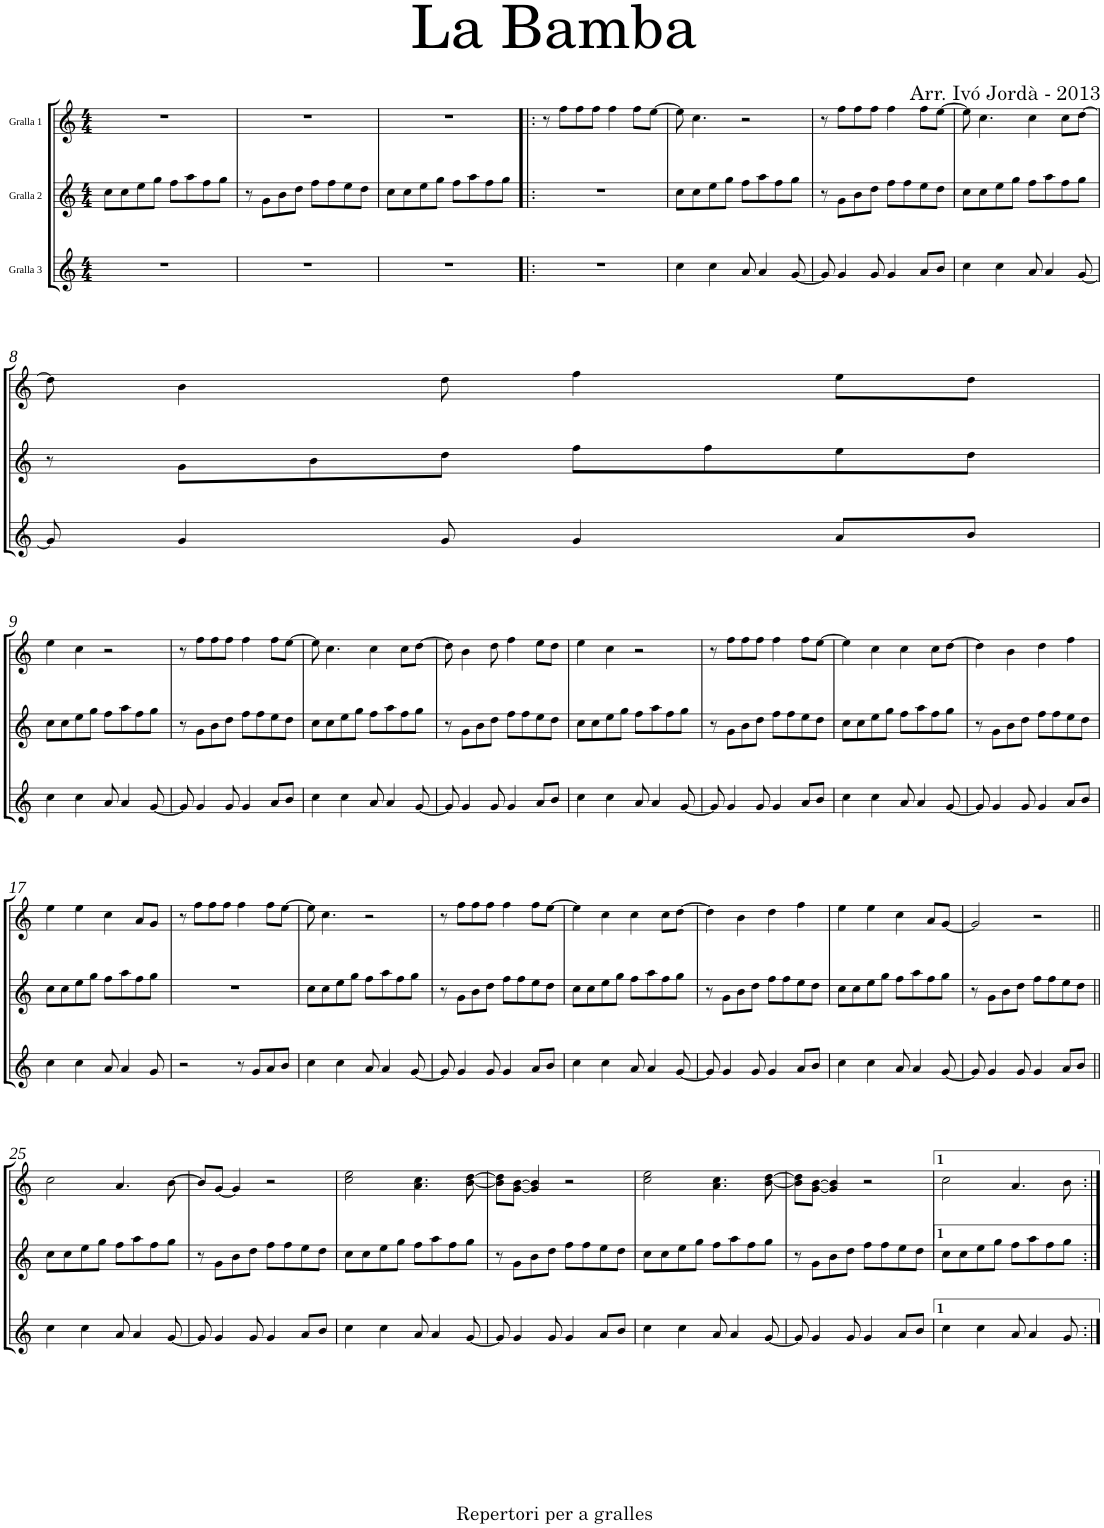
**kern	**kern	**kern
*part3	*part2	*part1
*staff3	*staff2	*staff1
*I"Gralla 3	*I"Gralla 2	*I"Gralla 1
*clefG2	*clefG2	*clefG2
*k[]	*k[]	*k[]
*M4/4	*M4/4	*M4/4
=1	=1	=1
1r	8cc\L	1r
.	8cc\	.
.	8ee\	.
.	8gg\J	.
.	8ff\L	.
.	8aa\	.
.	8ff\	.
.	8gg\J	.
=2	=2	=2
1r	8r	1r
.	8g\L	.
.	8b\	.
.	8dd\J	.
.	8ff\L	.
.	8ff\	.
.	8ee\	.
.	8dd\J	.
=3	=3	=3
1r	8cc\L	1r
.	8cc\	.
.	8ee\	.
.	8gg\J	.
.	8ff\L	.
.	8aa\	.
.	8ff\	.
.	8gg\J	.
=4!|:	=4!|:	=4!|:
1r	1r	8r
.	.	8ff\L
.	.	8ff\
.	.	8ff\J
.	.	4ff\
.	.	8ff\L
.	.	[8ee\J
=5	=5	=5
4cc\	8cc\L	8ee\]
.	8cc\	4.cc\
4cc\	8ee\	.
.	8gg\J	.
8a/	8ff\L	2r
4a/	8aa\	.
.	8ff\	.
[8g/	8gg\J	.
=6	=6	=6
8g/]	8r	8r
4g/	8g\L	8ff\L
.	8b\	8ff\
8g/	8dd\J	8ff\J
4g/	8ff\L	4ff\
.	8ff\	.
8a/L	8ee\	8ff\L
8b/J	8dd\J	[8ee\J
=7	=7	=7
4cc\	8cc\L	8ee\]
.	8cc\	4.cc\
4cc\	8ee\	.
.	8gg\J	.
8a/	8ff\L	4cc\
4a/	8aa\	.
.	8ff\	8cc\L
[8g/	8gg\J	[8dd\J
!!LO:LB:g=z
=8	=8	=8
8g/]	8r	8dd\]
4g/	8g\L	4b\
.	8b\	.
8g/	8dd\J	8dd\
4g/	8ff\L	4ff\
.	8ff\	.
8a/L	8ee\	8ee\L
8b/J	8dd\J	8dd\J
!!LO:LB:g=z
=9	=9	=9
4cc\	8cc\L	4ee\
.	8cc\	.
4cc\	8ee\	4cc\
.	8gg\J	.
8a/	8ff\L	2r
4a/	8aa\	.
.	8ff\	.
[8g/	8gg\J	.
=10	=10	=10
8g/]	8r	8r
4g/	8g\L	8ff\L
.	8b\	8ff\
8g/	8dd\J	8ff\J
4g/	8ff\L	4ff\
.	8ff\	.
8a/L	8ee\	8ff\L
8b/J	8dd\J	[8ee\J
=11	=11	=11
4cc\	8cc\L	8ee\]
.	8cc\	4.cc\
4cc\	8ee\	.
.	8gg\J	.
8a/	8ff\L	4cc\
4a/	8aa\	.
.	8ff\	8cc\L
[8g/	8gg\J	[8dd\J
=12	=12	=12
8g/]	8r	8dd\]
4g/	8g\L	4b\
.	8b\	.
8g/	8dd\J	8dd\
4g/	8ff\L	4ff\
.	8ff\	.
8a/L	8ee\	8ee\L
8b/J	8dd\J	8dd\J
=13	=13	=13
4cc\	8cc\L	4ee\
.	8cc\	.
4cc\	8ee\	4cc\
.	8gg\J	.
8a/	8ff\L	2r
4a/	8aa\	.
.	8ff\	.
[8g/	8gg\J	.
=14	=14	=14
8g/]	8r	8r
4g/	8g\L	8ff\L
.	8b\	8ff\
8g/	8dd\J	8ff\J
4g/	8ff\L	4ff\
.	8ff\	.
8a/L	8ee\	8ff\L
8b/J	8dd\J	[8ee\J
=15	=15	=15
4cc\	8cc\L	4ee\]
.	8cc\	.
4cc\	8ee\	4cc\
.	8gg\J	.
8a/	8ff\L	4cc\
4a/	8aa\	.
.	8ff\	8cc\L
[8g/	8gg\J	[8dd\J
=16	=16	=16
8g/]	8r	4dd\]
4g/	8g\L	.
.	8b\	4b\
8g/	8dd\J	.
4g/	8ff\L	4dd\
.	8ff\	.
8a/L	8ee\	4ff\
8b/J	8dd\J	.
!!LO:LB:g=z
=17	=17	=17
4cc\	8cc\L	4ee\
.	8cc\	.
4cc\	8ee\	4ee\
.	8gg\J	.
8a/	8ff\L	4cc\
4a/	8aa\	.
.	8ff\	8a/L
8g/	8gg\J	8g/J
=18	=18	=18
2r	1r	8r
.	.	8ff\L
.	.	8ff\
.	.	8ff\J
8r	.	4ff\
8g/L	.	.
8a/	.	8ff\L
8b/J	.	[8ee\J
=19	=19	=19
4cc\	8cc\L	8ee\]
.	8cc\	4.cc\
4cc\	8ee\	.
.	8gg\J	.
8a/	8ff\L	2r
4a/	8aa\	.
.	8ff\	.
[8g/	8gg\J	.
=20	=20	=20
8g/]	8r	8r
4g/	8g\L	8ff\L
.	8b\	8ff\
8g/	8dd\J	8ff\J
4g/	8ff\L	4ff\
.	8ff\	.
8a/L	8ee\	8ff\L
8b/J	8dd\J	[8ee\J
=21	=21	=21
4cc\	8cc\L	4ee\]
.	8cc\	.
4cc\	8ee\	4cc\
.	8gg\J	.
8a/	8ff\L	4cc\
4a/	8aa\	.
.	8ff\	8cc\L
[8g/	8gg\J	[8dd\J
=22	=22	=22
8g/]	8r	4dd\]
4g/	8g\L	.
.	8b\	4b\
8g/	8dd\J	.
4g/	8ff\L	4dd\
.	8ff\	.
8a/L	8ee\	4ff\
8b/J	8dd\J	.
=23	=23	=23
4cc\	8cc\L	4ee\
.	8cc\	.
4cc\	8ee\	4ee\
.	8gg\J	.
8a/	8ff\L	4cc\
4a/	8aa\	.
.	8ff\	8a/L
[8g/	8gg\J	[8g/J
=24	=24	=24
8g/]	8r	2g/]
4g/	8g\L	.
.	8b\	.
8g/	8dd\J	.
4g/	8ff\L	2r
.	8ff\	.
8a/L	8ee\	.
8b/J	8dd\J	.
!!LO:LB:g=z
=25||	=25||	=25||
4cc\	8cc\L	2cc\
.	8cc\	.
4cc\	8ee\	.
.	8gg\J	.
8a/	8ff\L	4.a/
4a/	8aa\	.
.	8ff\	.
[8g/	8gg\J	[8b\
=26	=26	=26
8g/]	8r	8b/L]
4g/	8g\L	[8g/J
.	8b\	4g/]
8g/	8dd\J	.
4g/	8ff\L	2r
.	8ff\	.
8a/L	8ee\	.
8b/J	8dd\J	.
=27	=27	=27
4cc\	8cc\L	2cc\ 2ee\
.	8cc\	.
4cc\	8ee\	.
.	8gg\J	.
8a/	8ff\L	4.a\ 4.cc\
4a/	8aa\	.
.	8ff\	.
[8g/	8gg\J	[8b\ [8dd\
=28	=28	=28
8g/]	8r	8b\] 8dd\]L
4g/	8g\L	[8g\ [8b\J
.	8b\	4g/] 4b/]
8g/	8dd\J	.
4g/	8ff\L	2r
.	8ff\	.
8a/L	8ee\	.
8b/J	8dd\J	.
=29	=29	=29
4cc\	8cc\L	2cc\ 2ee\
.	8cc\	.
4cc\	8ee\	.
.	8gg\J	.
8a/	8ff\L	4.a\ 4.cc\
4a/	8aa\	.
.	8ff\	.
[8g/	8gg\J	[8b\ [8dd\
=30	=30	=30
8g/]	8r	8b\] 8dd\]L
4g/	8g\L	[8g\ [8b\J
.	8b\	4g/] 4b/]
8g/	8dd\J	.
4g/	8ff\L	2r
.	8ff\	.
8a/L	8ee\	.
8b/J	8dd\J	.
=31	=31	=31
4cc\	8cc\L	2cc\
.	8cc\	.
4cc\	8ee\	.
.	8gg\J	.
8a/	8ff\L	4.a/
4a/	8aa\	.
.	8ff\	.
8g/	8gg\J	8b\
=:|!	=:|!	=:|!
*-	*-	*-
